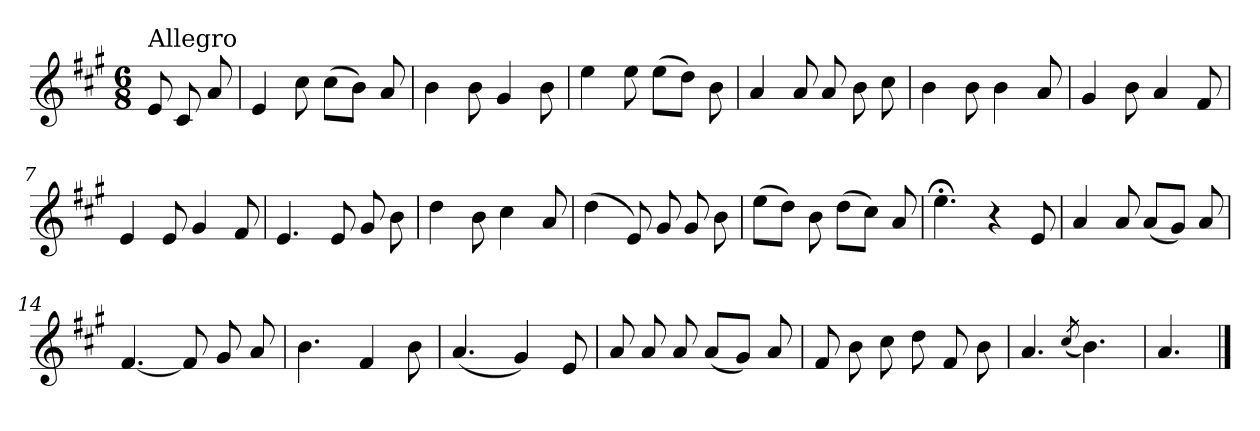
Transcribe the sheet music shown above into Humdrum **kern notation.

**kern
*part1
*staff1
*clefG2
*k[f#c#g#]
*A:
*M6/8
=
!LO:TX:a:t=Allegro
8e/
8c#/
8a/
=1
4e/
8cc#\
(>8cc#\L
8b\J)
8a/
=2
4b\
8b\
4g#/
8b\
=3
4ee\
8ee\
(>8ee\L
8dd\J)
8b\
=4
4a/
8a/
8a/
8b\
8cc#\
=5
4b\
8b\
4b\
8a/
!!LO:LB:g=z
=6
4g#/
8b\
4a/
8f#/
=7
4e/
8e/
4g#/
8f#/
=8
4.e/
8e/
8g#/
8b\
=9
4dd\
8b\
4cc#\
8a/
=10
(>4dd\
8e/)
8g#/
8g#/
8b\
=11
(>8ee\L
8dd\J)
8b\
(>8dd\L
8cc#\J)
8a/
!!LO:LB:g=z
=12
4.ee;<\
4r
8e/
=13
4a/
8a/
(<8a/L
8g#/J)
8a/
=14
[4.f#/
8f#/]
8g#/
8a/
=15
4.b\
4f#/
8b\
=16
(<4.a/
4g#/)
8e/
=17
8a/
8a/
8a/
(<8a/L
8g#/J)
8a/
!!LO:LB:g=z
=18
8f#/
8b\
8cc#\
8dd\
8f#/
8b\
=19
4.a/
(<8qcc#/
4.b\)
=20
4.a/
==
*-
